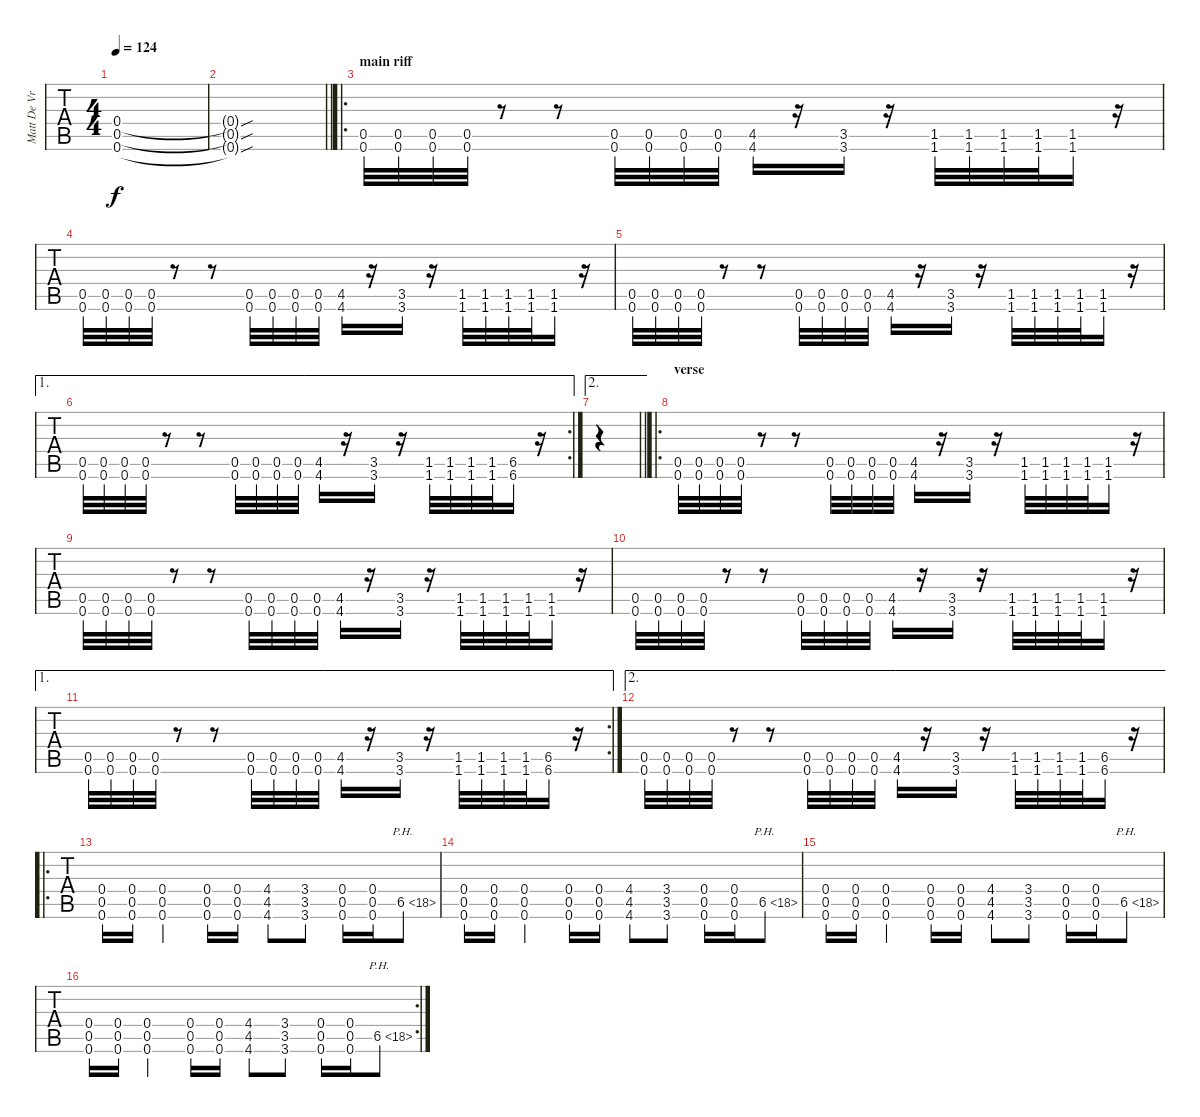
\track ("Matt De Vries" "Matt De Vr") {instrument overdrivenguitar}
\staff {tabs}
\tuning (Eb4 Bb3 Gb3 Db3 Ab2 Db2) {hide}
\ts (4 4)
\tempo 124
\clef g2
\ks c
(0.4{t} 0.5{t} 0.6{t}).1{dy f} |
\barLineRight lightlight
(0.4{sou t} 0.5{sou t} 0.6{sou t}).1 |
\ro
\section ("" "main riff")
(0.5 0.6).32 (0.5 0.6).32 (0.5 0.6).32 (0.5 0.6).32 r.8 r.8 (0.5 0.6).32 (0.5 0.6).32 (0.5 0.6).32 (0.5 0.6).32 (4.5 4.6).16 r.16 (3.5 3.6).16 r.16 (1.5 1.6).32 (1.5 1.6).32 (1.5 1.6).32 (1.5 1.6).32 (1.5 1.6).16 r.16 |
(0.5 0.6).32 (0.5 0.6).32 (0.5 0.6).32 (0.5 0.6).32 r.8 r.8 (0.5 0.6).32 (0.5 0.6).32 (0.5 0.6).32 (0.5 0.6).32 (4.5 4.6).16 r.16 (3.5 3.6).16 r.16 (1.5 1.6).32 (1.5 1.6).32 (1.5 1.6).32 (1.5 1.6).32 (1.5 1.6).16 r.16 |
(0.5 0.6).32 (0.5 0.6).32 (0.5 0.6).32 (0.5 0.6).32 r.8 r.8 (0.5 0.6).32 (0.5 0.6).32 (0.5 0.6).32 (0.5 0.6).32 (4.5 4.6).16 r.16 (3.5 3.6).16 r.16 (1.5 1.6).32 (1.5 1.6).32 (1.5 1.6).32 (1.5 1.6).32 (1.5 1.6).16 r.16 |
\ae 1
\rc 2
(0.5 0.6).32 (0.5 0.6).32 (0.5 0.6).32 (0.5 0.6).32 r.8 r.8 (0.5 0.6).32 (0.5 0.6).32 (0.5 0.6).32 (0.5 0.6).32 (4.5 4.6).16 r.16 (3.5 3.6).16 r.16 (1.5 1.6).32 (1.5 1.6).32 (1.5 1.6).32 (1.5 1.6).32 (6.5 6.6).16 r.16 |
\ae 2
\barLineRight lightlight
|
\ro
\section ("" "verse")
(0.5 0.6).32 (0.5 0.6).32 (0.5 0.6).32 (0.5 0.6).32 r.8 r.8 (0.5 0.6).32 (0.5 0.6).32 (0.5 0.6).32 (0.5 0.6).32 (4.5 4.6).16 r.16 (3.5 3.6).16 r.16 (1.5 1.6).32 (1.5 1.6).32 (1.5 1.6).32 (1.5 1.6).32 (1.5 1.6).16 r.16 |
(0.5 0.6).32 (0.5 0.6).32 (0.5 0.6).32 (0.5 0.6).32 r.8 r.8 (0.5 0.6).32 (0.5 0.6).32 (0.5 0.6).32 (0.5 0.6).32 (4.5 4.6).16 r.16 (3.5 3.6).16 r.16 (1.5 1.6).32 (1.5 1.6).32 (1.5 1.6).32 (1.5 1.6).32 (1.5 1.6).16 r.16 |
(0.5 0.6).32 (0.5 0.6).32 (0.5 0.6).32 (0.5 0.6).32 r.8 r.8 (0.5 0.6).32 (0.5 0.6).32 (0.5 0.6).32 (0.5 0.6).32 (4.5 4.6).16 r.16 (3.5 3.6).16 r.16 (1.5 1.6).32 (1.5 1.6).32 (1.5 1.6).32 (1.5 1.6).32 (1.5 1.6).16 r.16 |
\ae 1
\rc 2
(0.5 0.6).32 (0.5 0.6).32 (0.5 0.6).32 (0.5 0.6).32 r.8 r.8 (0.5 0.6).32 (0.5 0.6).32 (0.5 0.6).32 (0.5 0.6).32 (4.5 4.6).16 r.16 (3.5 3.6).16 r.16 (1.5 1.6).32 (1.5 1.6).32 (1.5 1.6).32 (1.5 1.6).32 (6.5 6.6).16 r.16 |
\ae 2
(0.5 0.6).32 (0.5 0.6).32 (0.5 0.6).32 (0.5 0.6).32 r.8 r.8 (0.5 0.6).32 (0.5 0.6).32 (0.5 0.6).32 (0.5 0.6).32 (4.5 4.6).16 r.16 (3.5 3.6).16 r.16 (1.5 1.6).32 (1.5 1.6).32 (1.5 1.6).32 (1.5 1.6).32 (6.5 6.6).16 r.16 |
\ro
(0.4 0.5 0.6).16 (0.4 0.5 0.6).16 (0.4 0.5 0.6).4 (0.4 0.5 0.6).16 (0.4 0.5 0.6).16 (4.4 4.5 4.6).8 (3.4 3.5 3.6).8 (0.4 0.5 0.6).16 (0.4 0.5 0.6).16 6.5{ph 12}.8 |
(0.4 0.5 0.6).16 (0.4 0.5 0.6).16 (0.4 0.5 0.6).4 (0.4 0.5 0.6).16 (0.4 0.5 0.6).16 (4.4 4.5 4.6).8 (3.4 3.5 3.6).8 (0.4 0.5 0.6).16 (0.4 0.5 0.6).16 6.5{ph 12}.8 |
(0.4 0.5 0.6).16 (0.4 0.5 0.6).16 (0.4 0.5 0.6).4 (0.4 0.5 0.6).16 (0.4 0.5 0.6).16 (4.4 4.5 4.6).8 (3.4 3.5 3.6).8 (0.4 0.5 0.6).16 (0.4 0.5 0.6).16 6.5{ph 12}.8 |
\rc 2
(0.4 0.5 0.6).16 (0.4 0.5 0.6).16 (0.4 0.5 0.6).4 (0.4 0.5 0.6).16 (0.4 0.5 0.6).16 (4.4 4.5 4.6).8 (3.4 3.5 3.6).8 (0.4 0.5 0.6).16 (0.4 0.5 0.6).16 6.5{ph 12}.8
